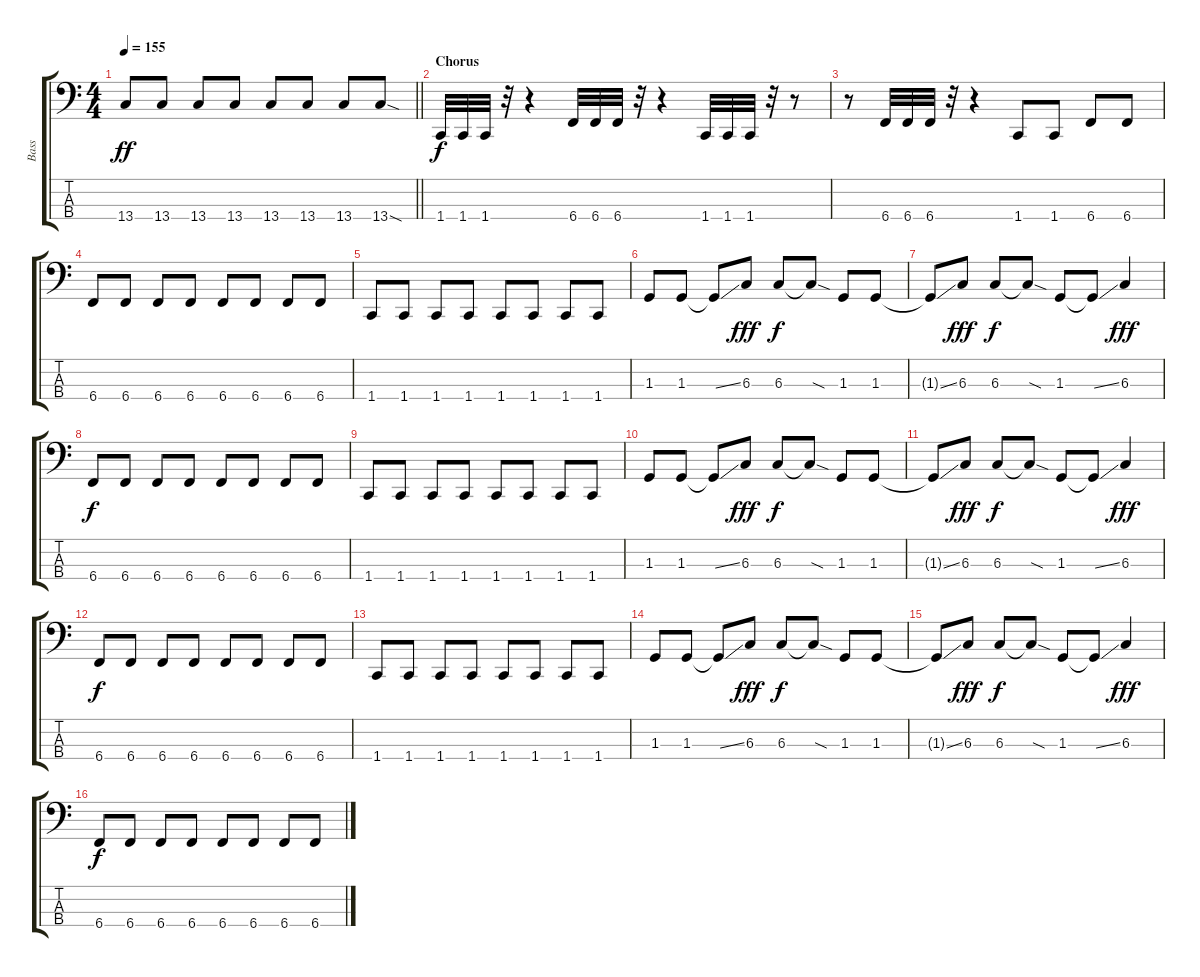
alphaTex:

\track ("Bass" "Bass") {instrument electricbassfinger}
\staff {score tabs}
\tuning (E2 B1 Gb1 B0) {hide}
\ts (4 4)
\tempo 155
\clef f4
\barLineRight lightlight
\ks c
13.4.8{dy ff} 13.4.8 13.4.8 13.4.8 13.4.8 13.4.8 13.4.8 13.4{sod}.8 |
\section ("" "Chorus")
1.4.32{dy f} 1.4.32 1.4.32 r.32 r.4 6.4.32 6.4.32 6.4.32 r.32 r.4 1.4.32 1.4.32 1.4.32 r.32 r.8 |
r.8 6.4.32 6.4.32 6.4.32 r.32 r.4 1.4.8 1.4.8 6.4.8 6.4.8 |
6.4.8 6.4.8 6.4.8 6.4.8 6.4.8 6.4.8 6.4.8 6.4.8 |
1.4.8 1.4.8 1.4.8 1.4.8 1.4.8 1.4.8 1.4.8 1.4.8 |
1.3.8 1.3.8 1.3{ss t}.8 6.3.8{dy fff} 6.3.8{dy f} 6.3{sod t}.8 1.3.8 1.3.8 |
1.3{ss t}.8 6.3.8{dy fff} 6.3.8{dy f} 6.3{sod t}.8 1.3.8 1.3{ss t}.8 6.3.4{dy fff} |
6.4.8{dy f} 6.4.8 6.4.8 6.4.8 6.4.8 6.4.8 6.4.8 6.4.8 |
1.4.8 1.4.8 1.4.8 1.4.8 1.4.8 1.4.8 1.4.8 1.4.8 |
1.3.8 1.3.8 1.3{ss t}.8 6.3.8{dy fff} 6.3.8{dy f} 6.3{sod t}.8 1.3.8 1.3.8 |
1.3{ss t}.8 6.3.8{dy fff} 6.3.8{dy f} 6.3{sod t}.8 1.3.8 1.3{ss t}.8 6.3.4{dy fff} |
6.4.8{dy f} 6.4.8 6.4.8 6.4.8 6.4.8 6.4.8 6.4.8 6.4.8 |
1.4.8 1.4.8 1.4.8 1.4.8 1.4.8 1.4.8 1.4.8 1.4.8 |
1.3.8 1.3.8 1.3{ss t}.8 6.3.8{dy fff} 6.3.8{dy f} 6.3{sod t}.8 1.3.8 1.3.8 |
1.3{ss t}.8 6.3.8{dy fff} 6.3.8{dy f} 6.3{sod t}.8 1.3.8 1.3{ss t}.8 6.3.4{dy fff} |
6.4.8{dy f} 6.4.8 6.4.8 6.4.8 6.4.8 6.4.8 6.4.8 6.4.8
